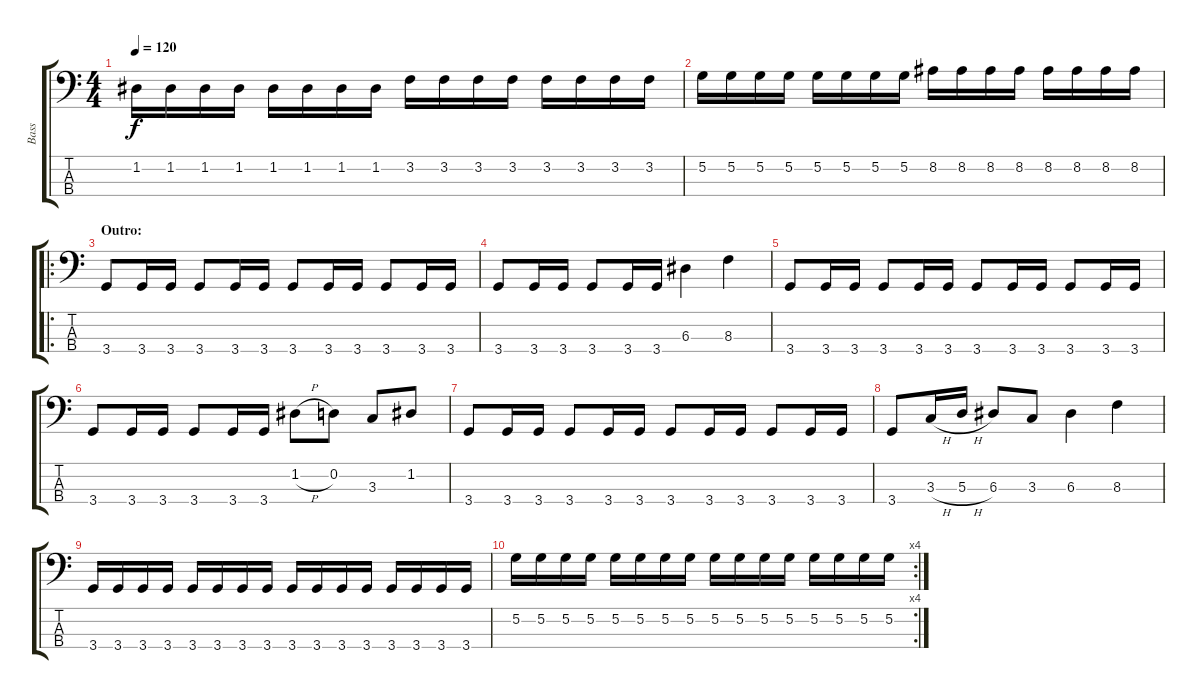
\track ("Bass" "Bass") {instrument electricbasspick}
\staff {score tabs}
\tuning (G2 D2 A1 E1) {hide}
\ts (4 4)
\tempo 120
\clef f4
\ks c
1.2.16{dy f} 1.2.16 1.2.16 1.2.16 1.2.16 1.2.16 1.2.16 1.2.16 3.2.16 3.2.16 3.2.16 3.2.16 3.2.16 3.2.16 3.2.16 3.2.16 |
5.2.16 5.2.16 5.2.16 5.2.16 5.2.16 5.2.16 5.2.16 5.2.16 8.2.16 8.2.16 8.2.16 8.2.16 8.2.16 8.2.16 8.2.16 8.2.16 |
\ro
\section ("" "Outro:")
3.4.8 3.4.16 3.4.16 3.4.8 3.4.16 3.4.16 3.4.8 3.4.16 3.4.16 3.4.8 3.4.16 3.4.16 |
3.4.8 3.4.16 3.4.16 3.4.8 3.4.16 3.4.16 6.3.4 8.3.4 |
3.4.8 3.4.16 3.4.16 3.4.8 3.4.16 3.4.16 3.4.8 3.4.16 3.4.16 3.4.8 3.4.16 3.4.16 |
3.4.8 3.4.16 3.4.16 3.4.8 3.4.16 3.4.16 1.2{h}.8 0.2.8 3.3.8 1.2.8 |
3.4.8 3.4.16 3.4.16 3.4.8 3.4.16 3.4.16 3.4.8 3.4.16 3.4.16 3.4.8 3.4.16 3.4.16 |
3.4.8 3.3{h}.16 5.3{h}.16 6.3.8 3.3.8 6.3.4 8.3.4 |
3.4.16 3.4.16 3.4.16 3.4.16 3.4.16 3.4.16 3.4.16 3.4.16 3.4.16 3.4.16 3.4.16 3.4.16 3.4.16 3.4.16 3.4.16 3.4.16 |
\rc 4
5.2.16 5.2.16 5.2.16 5.2.16 5.2.16 5.2.16 5.2.16 5.2.16 5.2.16 5.2.16 5.2.16 5.2.16 5.2.16 5.2.16 5.2.16 5.2.16
